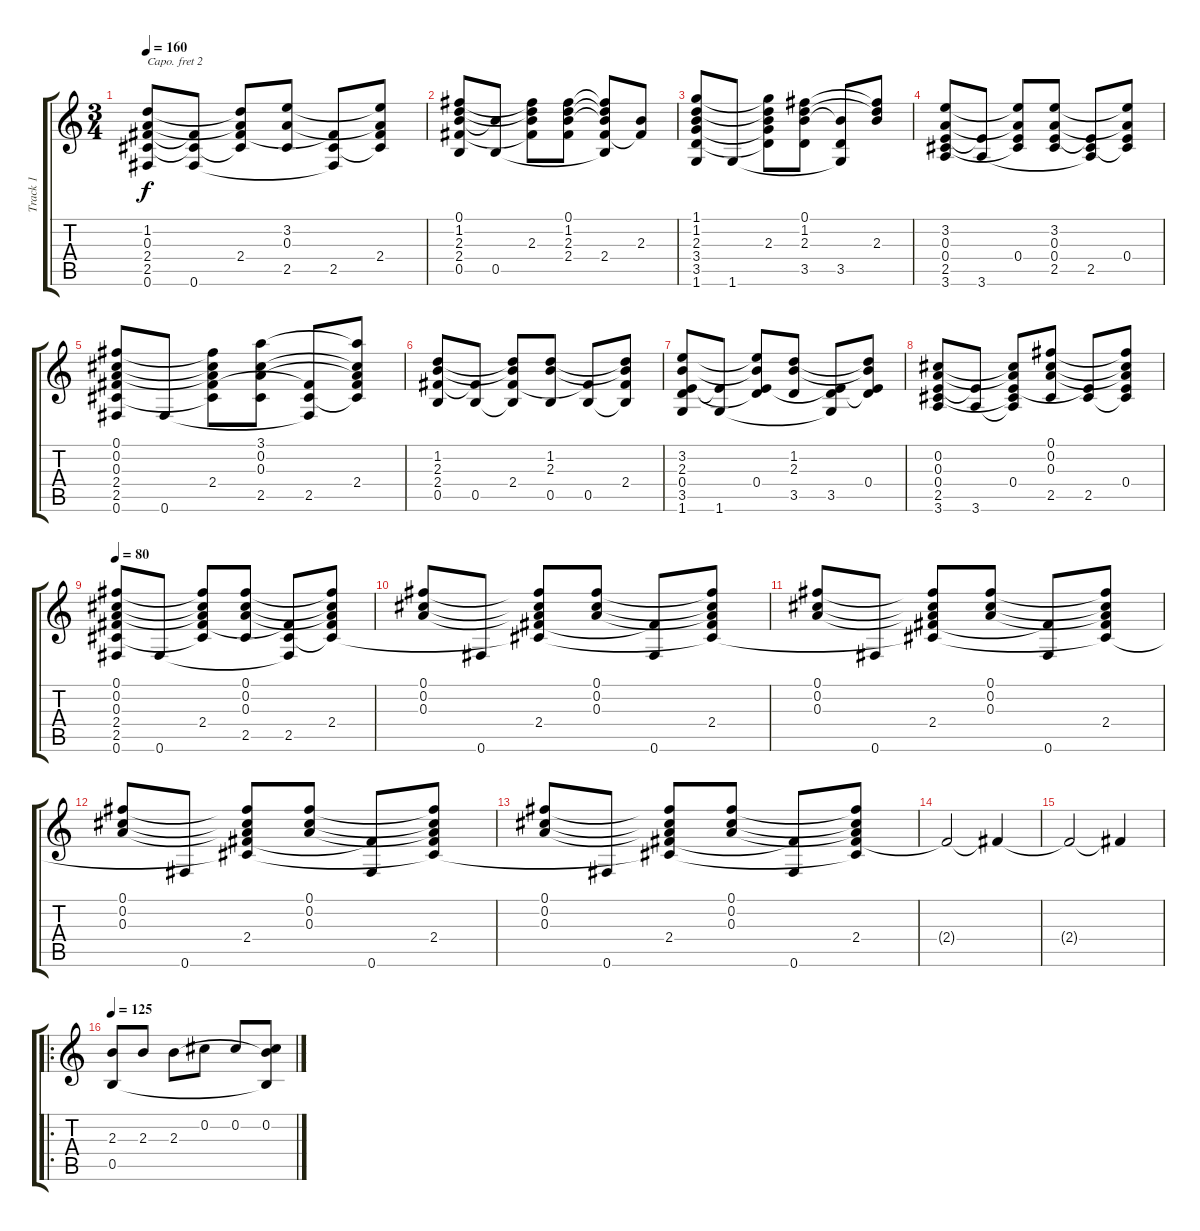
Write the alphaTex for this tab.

\track ("Track 1" "Track 1") {instrument acousticguitarsteel}
\staff {score tabs}
\capo 2
\tuning (E4 B3 G3 D3 A2 E2) {hide}
\ts (3 4)
\tempo 160
\clef g2
\ks c
(1.2 0.3 2.4 2.5 0.6).8{dy f} (2.4{t} 2.5{t} 0.6).8 (1.2{t} 0.3{t} 2.4 2.5{t}).8 (3.2 0.3 2.5).8 (2.4{t} 2.5 0.6{t}).8 (3.2{t} 0.3{t} 2.4 2.5{t}).8 |
(0.1 1.2 2.3 2.4 0.5).8 (2.3{t} 0.5).8 (0.1{t} 1.2{t} 2.3 2.4{t}).8 (0.1 1.2 2.3 2.4).8 (0.1{t} 1.2{t} 2.3{t} 2.4 0.5{t}).8 (2.3 2.4{t}).8 |
(1.1 1.2 2.3 3.4 3.5 1.6).8 1.6.8 (1.1{t} 1.2{t} 2.3 3.4{t} 3.5{t}).8 (0.1 1.2 2.3 3.5).8 (2.3{t} 3.5 1.6{t}).8 (0.1{t} 1.2{t} 2.3).8 |
(3.2 0.3 0.4 2.5 3.6).8 (0.4{t} 3.6).8 (3.2{t} 0.3{t} 0.4 2.5{t}).8 (3.2 0.3 0.4 2.5).8 (0.4{t} 2.5 3.6{t}).8 (3.2{t} 0.3{t} 0.4 2.5{t}).8 |
(0.1 0.2 0.3 2.4 2.5 0.6).8 0.6.8 (0.1{t} 0.2{t} 0.3{t} 2.4 2.5{t}).8 (3.1 0.2 0.3 2.5).8 (2.4{t} 2.5 0.6{t}).8 (3.1{t} 0.2{t} 0.3{t} 2.4 2.5{t}).8 |
(1.2 2.3 2.4 0.5).8 (2.4{t} 0.5).8 (1.2{t} 2.3{t} 2.4 0.5{t}).8 (1.2 2.3 0.5).8 (2.4{t} 0.5).8 (1.2{t} 2.3{t} 2.4 0.5{t}).8 |
(3.2 2.3 0.4 3.5 1.6).8 (0.4{t} 1.6).8 (3.2{t} 2.3{t} 0.4 3.5{t}).8 (1.2 2.3 3.5).8 (0.4{t} 3.5 1.6{t}).8 (1.2{t} 2.3{t} 0.4 3.5{t}).8 |
(0.2 0.3 0.4 2.5 3.6).8 (0.4{t} 3.6).8 (0.2{t} 0.3{t} 0.4 2.5{t} 3.6{t}).8 (0.1 0.2 0.3 2.5).8 (0.4{t} 2.5).8 (0.1{t} 0.2{t} 0.3{t} 0.4 2.5{t}).8 |
\tempo 80
(0.1 0.2 0.3 2.4 2.5 0.6).8{volume 7} 0.6.8 (0.1{t} 0.2{t} 0.3{t} 2.4 2.5{t}).8 (0.1 0.2 0.3 2.5).8 (2.4{t} 2.5 0.6{t}).8 (0.1{t} 0.2{t} 0.3{t} 2.4 2.5{t}).8 |
(0.1 0.2 0.3).8 0.6.8 (0.1{t} 0.2{t} 0.3{t} 2.4 2.5{t}).8 (0.1 0.2 0.3).8 (2.4{t} 0.6).8 (0.1{t} 0.2{t} 0.3{t} 2.4 2.5{t}).8 |
(0.1 0.2 0.3).8 0.6.8 (0.1{t} 0.2{t} 0.3{t} 2.4 2.5{t}).8 (0.1 0.2 0.3).8 (2.4{t} 0.6).8 (0.1{t} 0.2{t} 0.3{t} 2.4 2.5{t}).8 |
(0.1 0.2 0.3).8 0.6.8 (0.1{t} 0.2{t} 0.3{t} 2.4 2.5{t}).8 (0.1 0.2 0.3).8 (2.4{t} 0.6).8 (0.1{t} 0.2{t} 0.3{t} 2.4 2.5{t}).8 |
(0.1 0.2 0.3).8 0.6.8 (0.1{t} 0.2{t} 0.3{t} 2.4 2.5{t}).8 (0.1 0.2 0.3).8 (2.4{t} 0.6).8 (0.1{t} 0.2{t} 0.3{t} 2.4 2.5{t}).8 |
2.4{t}.2 2.4{t}.4 |
2.4{t}.2 2.4{t}.4 |
\ro
\tempo 125
(2.3 0.5).8{volume 13} 2.3.8 2.3.8 0.2.8 0.2.8 (0.2 2.3{t} 0.5{t}).8
